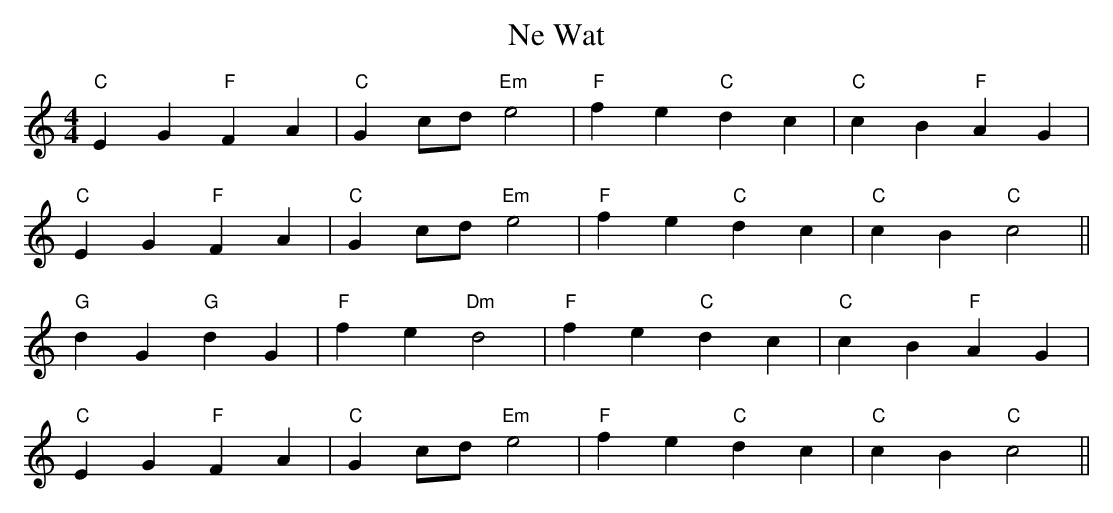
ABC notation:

X:1
T: Ne Wat
M: 4/4
L: 1/8
K: Cmaj
"C" E2 G2 "F" F2 A2 | "C" G2 cd "Em" e4 | "F" f2 e2 "C" d2 c2 | "C" c2 B2 "F" A2 G2 |
"C" E2 G2 "F" F2 A2 | "C" G2 cd "Em" e4 | "F" f2 e2 "C" d2 c2 | "C" c2 B2 "C" c4 ||
"G" d2 G2 "G" d2 G2 | "F" f2 e2 "Dm" d4 | "F" f2 e2 "C" d2 c2 | "C" c2 B2 "F" A2 G2 |
"C" E2 G2 "F" F2 A2 | "C" G2 cd "Em" e4 | "F" f2 e2 "C" d2 c2 | "C" c2 B2 "C" c4 ||
